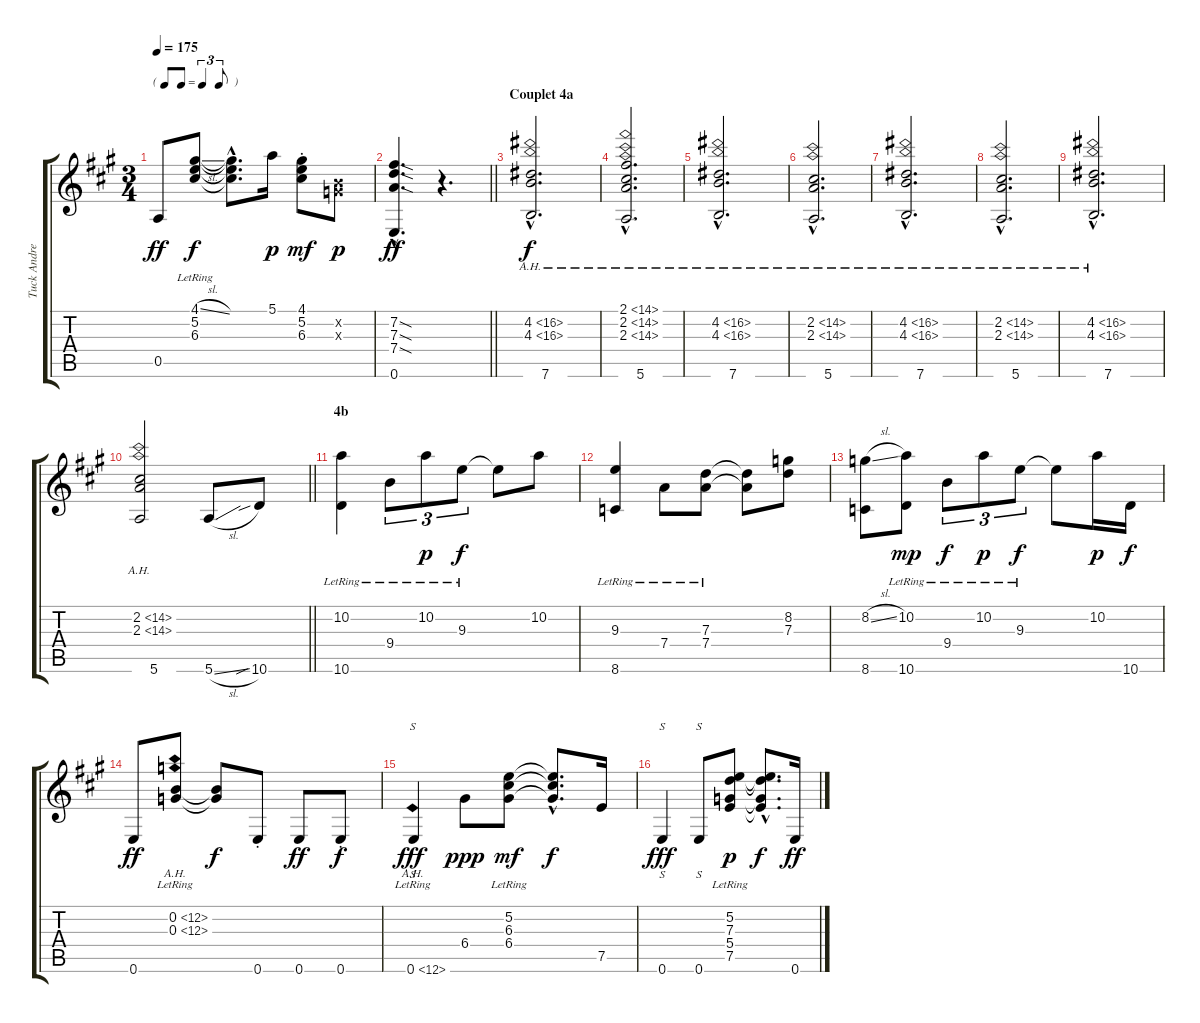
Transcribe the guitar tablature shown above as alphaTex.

\track ("Tuck Andress (first try)" "Tuck Andre") {instrument electricguitarjazz}
\staff {score tabs}
\tuning (E4 B3 G3 D3 A2 E2) {hide}
\ts (3 4)
\tf triplet8th
\tempo 175
\clef g2
\ks a
0.5.8{dy ff} (4.1{sl} 5.2{lr} 6.3{lr}).8{dy f} (4.1{hac t} 5.2{hac t} 6.3{hac t}).8{d} 5.1.16{dy p} (4.1{st} 5.2{st} 6.3{st}).8{dy mf} (0.2{x} 0.3{x}).8{dy p} |
\barLineRight lightlight
(7.2{sod hac} 7.3{sod hac} 7.4{sod hac} 0.6{hac}).4{d dy ff} r.4{d} |
\section ("" "Couplet 4a")
(4.2{ah 12 hac} 4.3{ah 12 hac} 7.6{hac}).2{d dy f} |
(2.1{ah 12 hac} 2.2{ah 12 hac} 2.3{ah 12 hac} 5.6{hac}).2{d} |
(4.2{ah 12 hac} 4.3{ah 12 hac} 7.6{hac}).2{d} |
(2.2{ah 12 hac} 2.3{ah 12 hac} 5.6{hac}).2{d} |
(4.2{ah 12 hac} 4.3{ah 12 hac} 7.6{hac}).2{d} |
(2.2{ah 12 hac} 2.3{ah 12 hac} 5.6{hac}).2{d} |
(4.2{ah 12 hac} 4.3{ah 12 hac} 7.6{hac}).2{d} |
\barLineRight lightlight
(2.2{ah 12} 2.3{ah 12} 5.6).2 5.6{sl}.8 10.6{sib}.8 |
\section ("" "4b")
(10.2{lr} 10.6{lr}).4 9.4{lr}.8{tu (3 2)} 10.2{lr}.8{tu (3 2) dy p} 9.3{lr}.8{tu (3 2) dy f} 9.3{t}.8 10.2.8 |
(9.3{lr} 8.6{lr}).4 7.4{lr}.8 (7.3{lr} 7.4{lr}).8 (7.3{t} 7.4{t}).8 (8.2 7.3).8 |
(8.2{sl} 8.6).8 (10.2{lr} 10.6{lr}).8{dy mp} 9.4{lr}.8{tu (3 2) dy f} 10.2{lr}.8{tu (3 2) dy p} 9.3{lr}.8{tu (3 2) dy f} 9.3{t}.8 10.2.16{dy p} 10.6.16{dy f} |
0.6.8{dy ff} (0.2{ah 12 lr} 0.3{ah 12 lr}).8 (0.2{t} 0.3{t}).8{dy f} 0.6{st}.8 0.6.8{dy ff} 0.6{st}.8{dy f} |
0.6{ah 12 lr}.4{s dy fff} 6.4.8{dy ppp} (5.2{lr} 6.3{lr} 6.4{lr}).8{dy mf} (5.2{hac t} 6.3{hac t} 6.4{hac t}).8{d dy f} 7.5.16 |
0.6.4{s dy fff} 0.6.8{s} (5.2{lr} 7.3{lr} 5.4{lr} 7.5{lr}).8{dy p} (5.2{hac t} 7.3{hac t} 5.4{hac t} 7.5{hac t}).8{d dy f} 0.6.16{dy ff}
